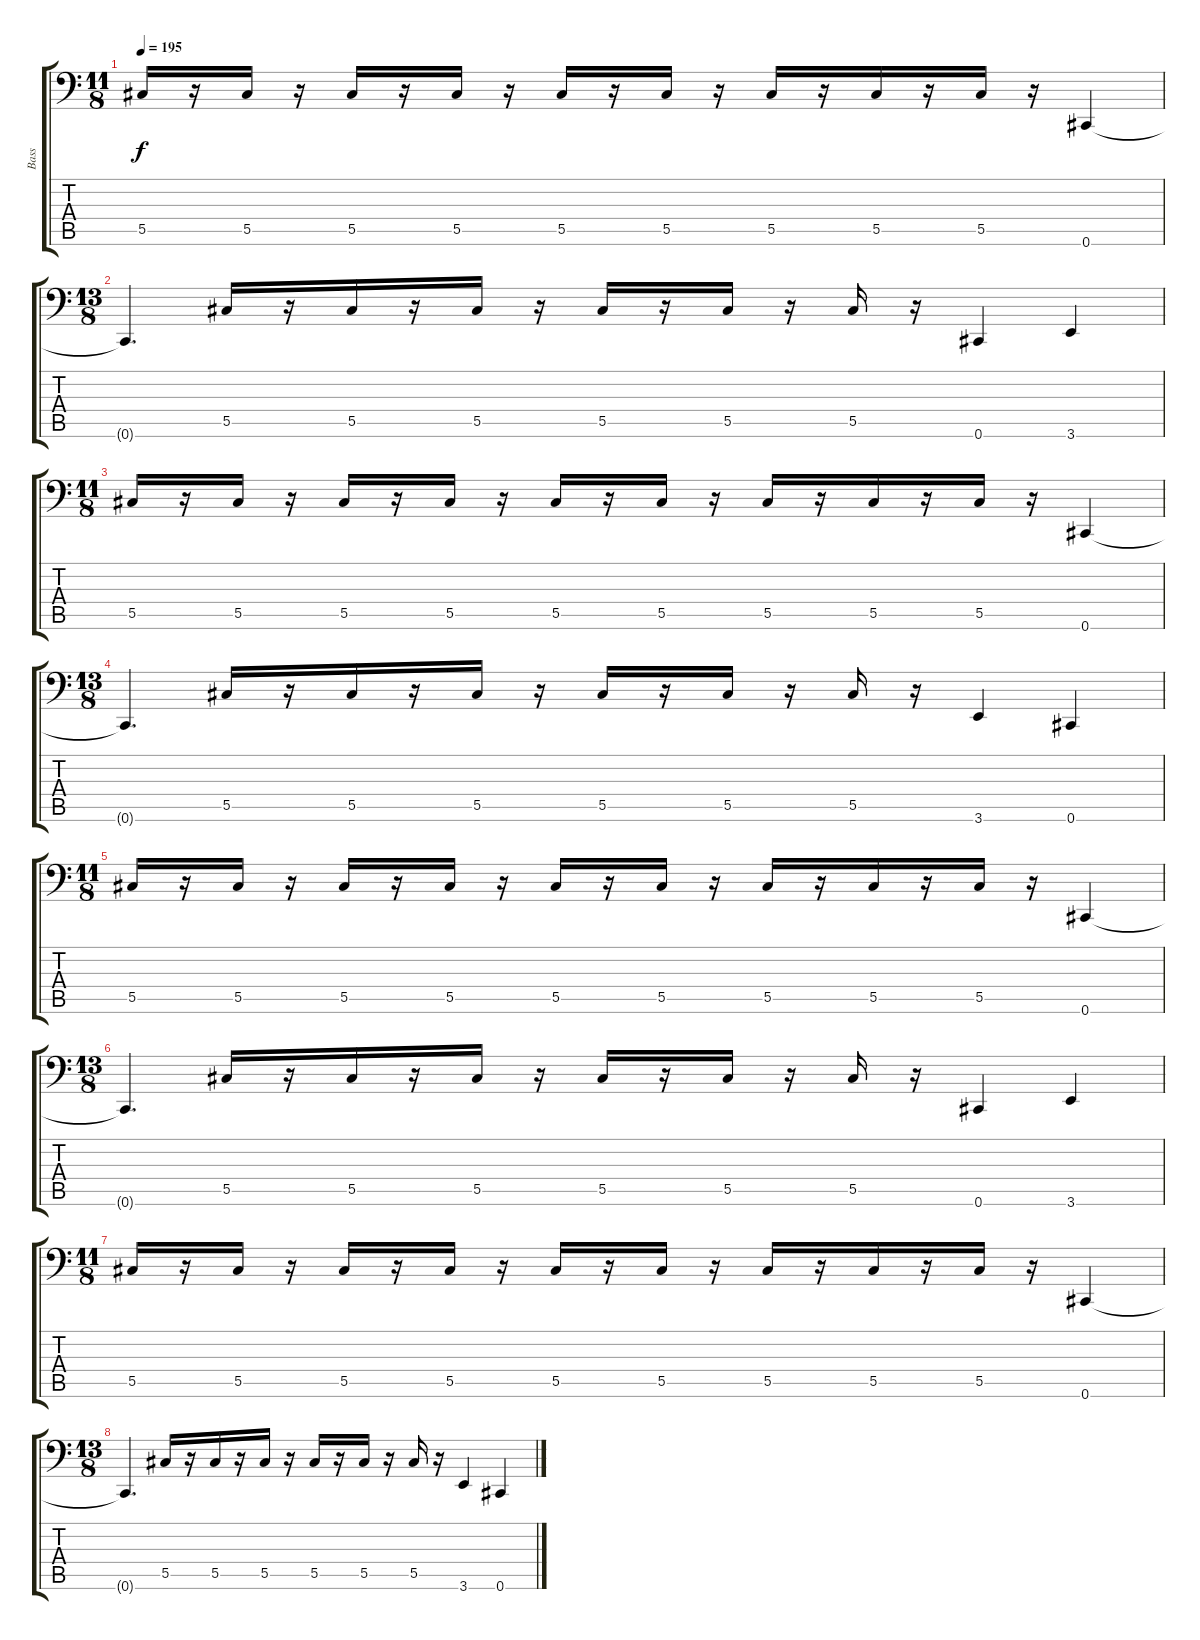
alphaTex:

\track ("Bass" "Bass") {instrument electricbassfinger}
\staff {score tabs}
\tuning (Eb3 Bb2 Gb2 Db2 Ab1 Db1) {hide}
\ts (11 8)
\section ("" "")
\tempo 195
\clef f4
\ks c
5.5.16{dy f beam merge} r.16 5.5.16 r.16 5.5.16 r.16 5.5.16 r.16 5.5.16 r.16 5.5.16 r.16 5.5.16{beam merge} r.16 5.5.16{beam merge} r.16 5.5.16 r.16{beam merge} 0.6.4 |
\ts (13 8)
0.6{t}.4{d beam merge} 5.5.16{beam merge} r.16 5.5.16 r.16{beam merge} 5.5.16 r.16 5.5.16 r.16{beam merge} 5.5.16 r.16 5.5.16 r.16 0.6.4 3.6.4 |
\ts (11 8)
5.5.16{beam merge} r.16 5.5.16 r.16 5.5.16 r.16 5.5.16 r.16 5.5.16 r.16 5.5.16 r.16 5.5.16{beam merge} r.16 5.5.16{beam merge} r.16 5.5.16 r.16{beam merge} 0.6.4 |
\ts (13 8)
0.6{t}.4{d beam merge} 5.5.16{beam merge} r.16 5.5.16 r.16{beam merge} 5.5.16 r.16 5.5.16 r.16{beam merge} 5.5.16 r.16 5.5.16 r.16 3.6.4 0.6.4 |
\ts (11 8)
5.5.16{beam merge} r.16 5.5.16 r.16 5.5.16 r.16 5.5.16 r.16 5.5.16 r.16 5.5.16 r.16 5.5.16{beam merge} r.16 5.5.16{beam merge} r.16 5.5.16 r.16{beam merge} 0.6.4 |
\ts (13 8)
0.6{t}.4{d beam merge} 5.5.16{beam merge} r.16 5.5.16 r.16{beam merge} 5.5.16 r.16 5.5.16 r.16{beam merge} 5.5.16 r.16 5.5.16 r.16 0.6.4 3.6.4 |
\ts (11 8)
5.5.16{beam merge} r.16 5.5.16 r.16 5.5.16 r.16 5.5.16 r.16 5.5.16 r.16 5.5.16 r.16 5.5.16{beam merge} r.16 5.5.16{beam merge} r.16 5.5.16 r.16{beam merge} 0.6.4 |
\ts (13 8)
0.6{t}.4{d beam merge} 5.5.16{beam merge} r.16 5.5.16 r.16{beam merge} 5.5.16 r.16 5.5.16 r.16{beam merge} 5.5.16 r.16 5.5.16 r.16 3.6.4 0.6.4
